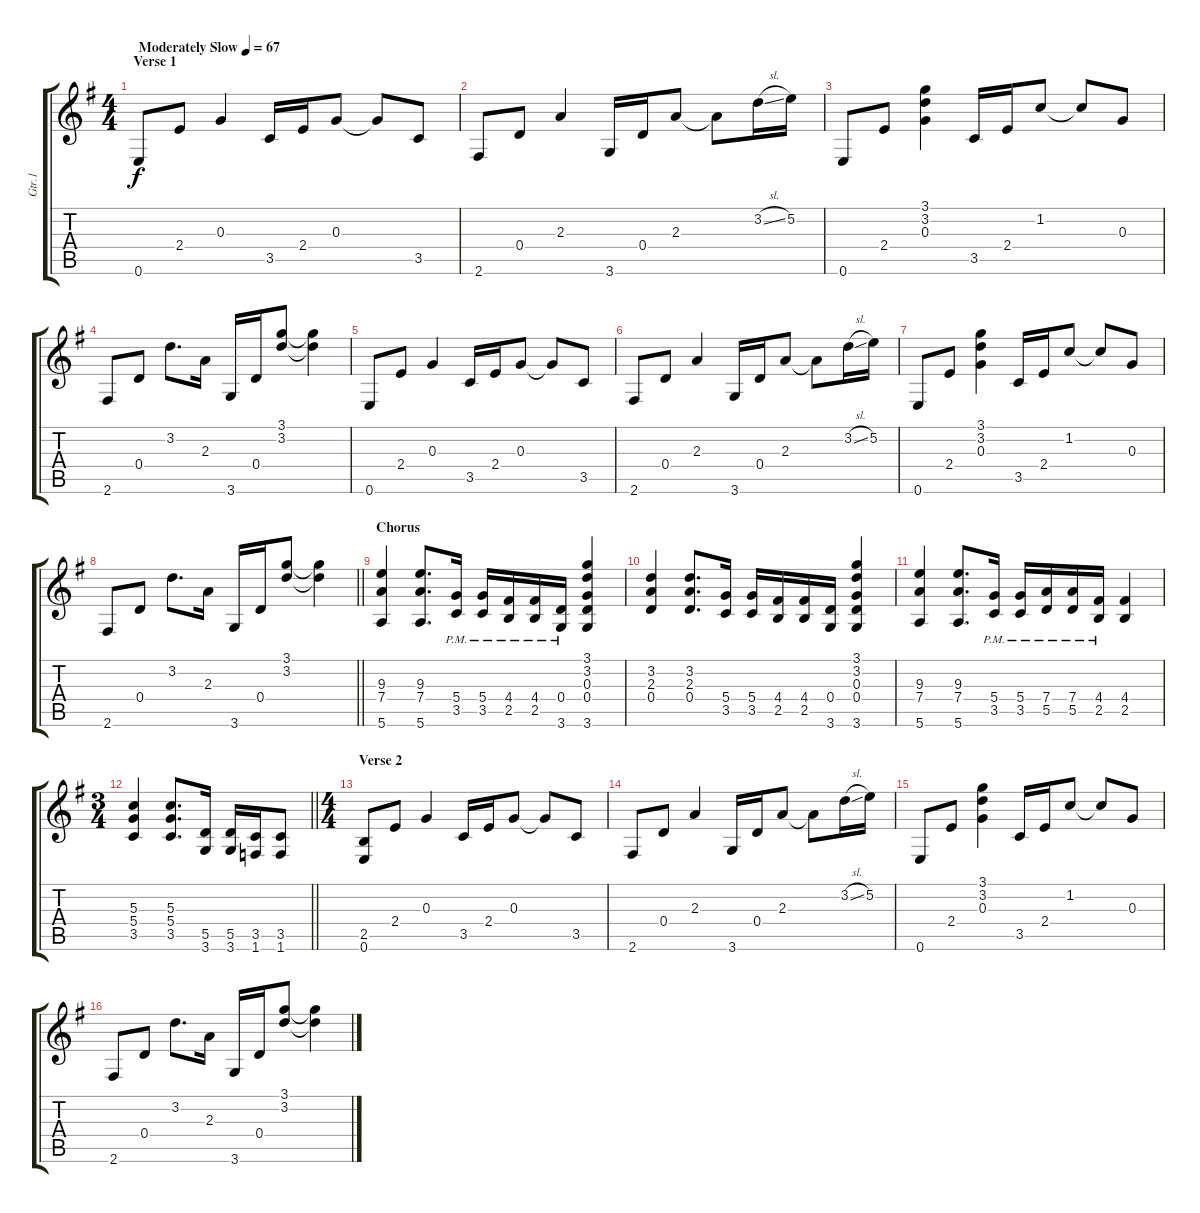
\track ("Gtr.1" "Gtr.1") {instrument electricguitarclean}
\staff {score tabs}
\tuning (E4 B3 G3 D3 A2 E2) {hide}
\ts (4 4)
\section ("" "Verse 1")
\tempo (67 "Moderately Slow")
\clef g2
\ks eminor
0.6.8{dy f instrument electricguitarclean} 2.4.8 0.3.4 3.5.16 2.4.16 0.3.8 0.3{t}.8 3.5.8 |
2.6.8 0.4.8 2.3.4 3.6.16 0.4.16 2.3.8 2.3{t}.8 3.2{sl}.16 5.2.16 |
0.6.8 2.4.8 (3.1 3.2 0.3).4 3.5.16 2.4.16 1.2.8 1.2{t}.8 0.3.8 |
2.6.8 0.4.8 3.2.8{d} 2.3.16 3.6.16 0.4.16 (3.1 3.2).8 (3.1{t} 3.2{t}).4 |
0.6.8 2.4.8 0.3.4 3.5.16 2.4.16 0.3.8 0.3{t}.8 3.5.8 |
2.6.8 0.4.8 2.3.4 3.6.16 0.4.16 2.3.8 2.3{t}.8 3.2{sl}.16 5.2.16 |
0.6.8 2.4.8 (3.1 3.2 0.3).4 3.5.16 2.4.16 1.2.8 1.2{t}.8 0.3.8 |
\barLineRight lightlight
2.6.8 0.4.8 3.2.8{d} 2.3.16 3.6.16 0.4.16 (3.1 3.2).8 (3.1{t} 3.2{t}).4 |
\section ("" "Chorus")
(9.3 7.4 5.6).4{instrument distortionguitar} (9.3 7.4 5.6).8{d} (5.4{pm} 3.5{pm}).16 (5.4{pm} 3.5{pm}).16 (4.4{pm} 2.5{pm}).16 (4.4{pm} 2.5{pm}).16 (0.4{pm} 3.6{pm}).16 (3.1 3.2 0.3 0.4 3.6).4 |
(3.2 2.3 0.4).4 (3.2 2.3 0.4).8{d} (5.4 3.5).16 (5.4 3.5).16 (4.4 2.5).16 (4.4 2.5).16 (0.4 3.6).16 (3.1 3.2 0.3 0.4 3.6).4 |
(9.3 7.4 5.6).4 (9.3 7.4 5.6).8{d} (5.4{pm} 3.5{pm}).16 (5.4{pm} 3.5{pm}).16 (7.4{pm} 5.5{pm}).16 (7.4{pm} 5.5{pm}).16 (4.4{pm} 2.5{pm}).16 (4.4 2.5).4 |
\ts (3 4)
\barLineRight lightlight
(5.3 5.4 3.5).4 (5.3 5.4 3.5).8{d} (5.5 3.6).16 (5.5 3.6).16 (3.5 1.6).16 (3.5 1.6).8 |
\ts (4 4)
\section ("" "Verse 2")
(2.5 0.6).8{instrument electricguitarclean} 2.4.8 0.3.4 3.5.16 2.4.16 0.3.8 0.3{t}.8 3.5.8 |
2.6.8 0.4.8 2.3.4 3.6.16 0.4.16 2.3.8 2.3{t}.8 3.2{sl}.16 5.2.16 |
0.6.8 2.4.8 (3.1 3.2 0.3).4 3.5.16 2.4.16 1.2.8 1.2{t}.8 0.3.8 |
2.6.8 0.4.8 3.2.8{d} 2.3.16 3.6.16 0.4.16 (3.1 3.2).8 (3.1{t} 3.2{t}).4
